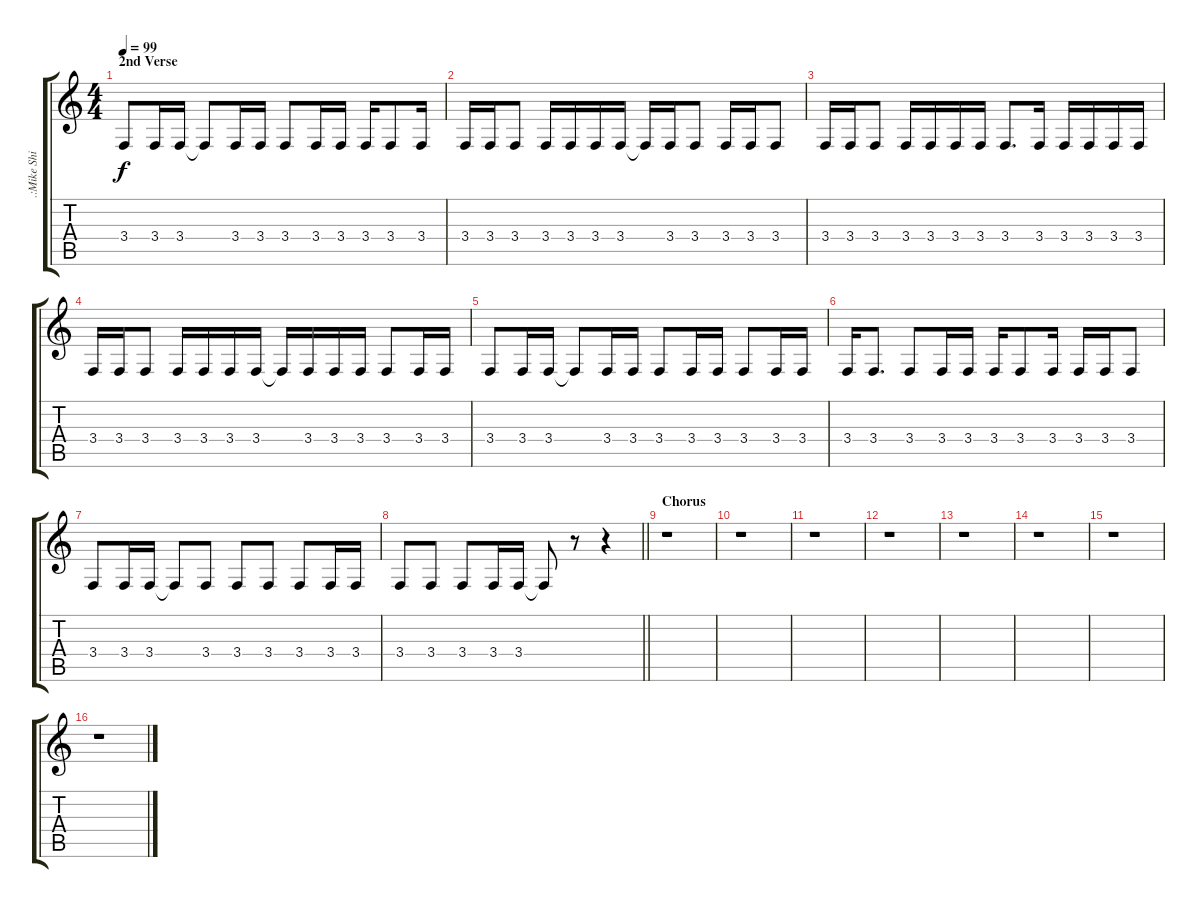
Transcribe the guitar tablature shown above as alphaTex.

\track (".:Mike Shinoda - MC:." ".:Mike Shi") {instrument clarinet}
\staff {score tabs}
\tuning (E4 B3 G3 D3 A2 E2) {hide}
\ts (4 4)
\section ("" "2nd Verse")
\tempo 99
\clef g2
\ks c
3.4.8{dy f} 3.4.16 3.4.16 3.4{t}.8 3.4.16 3.4.16 3.4.8 3.4.16 3.4.16 3.4.16 3.4.8 3.4.16 |
3.4.16 3.4.16 3.4.8 3.4.16 3.4.16 3.4.16 3.4.16 3.4{t}.16 3.4.16 3.4.8 3.4.16 3.4.16 3.4.8 |
3.4.16 3.4.16 3.4.8 3.4.16 3.4.16 3.4.16 3.4.16 3.4.8{d} 3.4.16 3.4.16 3.4.16 3.4.16 3.4.16 |
3.4.16 3.4.16 3.4.8 3.4.16 3.4.16 3.4.16 3.4.16 3.4{t}.16 3.4.16 3.4.16 3.4.16 3.4.8 3.4.16 3.4.16 |
3.4.8 3.4.16 3.4.16 3.4{t}.8 3.4.16 3.4.16 3.4.8 3.4.16 3.4.16 3.4.8 3.4.16 3.4.16 |
3.4.16 3.4.8{d} 3.4.8 3.4.16 3.4.16 3.4.16 3.4.8 3.4.16 3.4.16 3.4.16 3.4.8 |
3.4.8 3.4.16 3.4.16 3.4{t}.8 3.4.8 3.4.8 3.4.8 3.4.8 3.4.16 3.4.16 |
\barLineRight lightlight
3.4.8 3.4.8 3.4.8 3.4.16 3.4.16 3.4{t}.8 r.8 r.4 |
\section ("" "Chorus")
r.1 |
r.1 |
r.1 |
r.1 |
r.1 |
r.1 |
r.1 |
r.1
